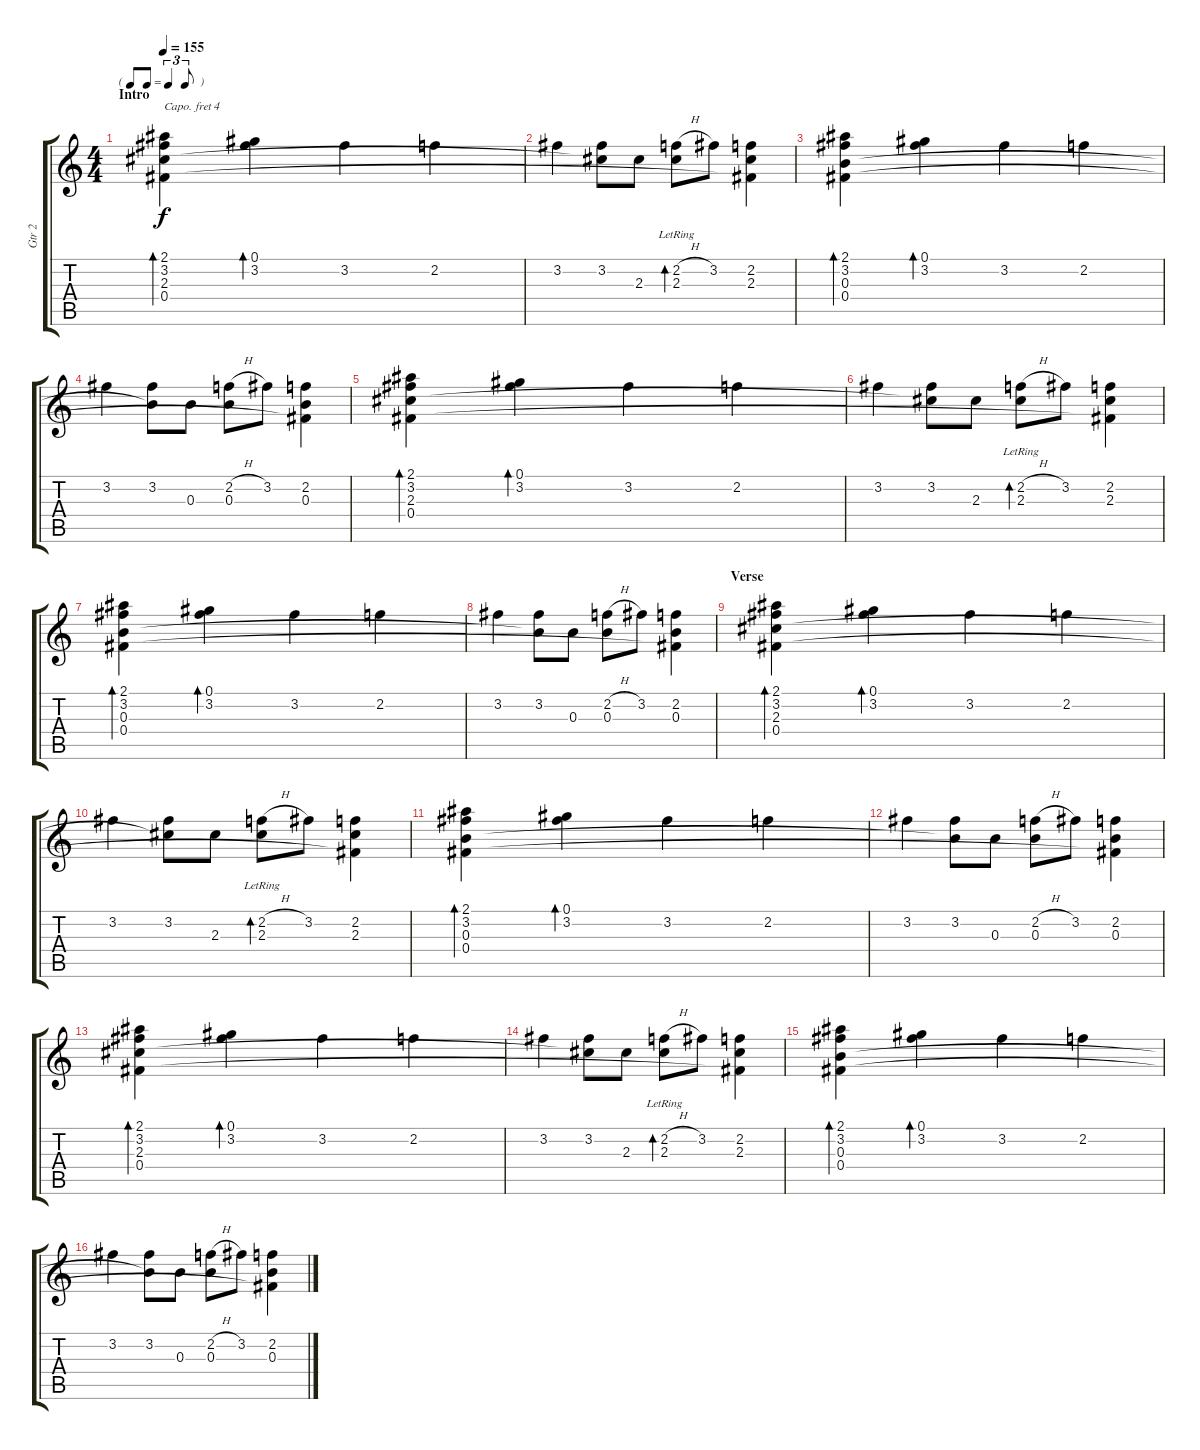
\track ("Gtr 2" "Gtr 2") {instrument overdrivenguitar}
\staff {score tabs}
\capo 4
\tuning (E4 B3 G3 D3 A2 E2) {hide}
\ts (4 4)
\tf triplet8th
\section ("" "Intro")
\tempo 155
\clef g2
\ks c
(2.1 3.2 2.3 0.4).4{bd 240 dy f instrument overdrivenguitar} (0.1 3.2).4{bd 120} 3.2.4 2.2.4 |
3.2.4 (3.2 2.3{t}).8 2.3.8 (2.2{h} 2.3{lr}).8{bd 120} 3.2.8 (2.2 2.3 0.4{t}).4 |
(2.1 3.2 0.3 0.4).4{bd 240} (0.1 3.2).4{bd 120} 3.2.4 2.2.4 |
3.2.4 (3.2 0.3{t}).8 0.3.8 (2.2{h} 0.3).8 3.2.8 (2.2 0.3 0.4{t}).4 |
(2.1 3.2 2.3 0.4).4{bd 240} (0.1 3.2).4{bd 120} 3.2.4 2.2.4 |
3.2.4 (3.2 2.3{t}).8 2.3.8 (2.2{h} 2.3{lr}).8{bd 120} 3.2.8 (2.2 2.3 0.4{t}).4 |
(2.1 3.2 0.3 0.4).4{bd 240} (0.1 3.2).4{bd 120} 3.2.4 2.2.4 |
3.2.4 (3.2 0.3{t}).8 0.3.8 (2.2{h} 0.3).8 3.2.8 (2.2 0.3 0.4{t}).4 |
\section ("" "Verse")
(2.1 3.2 2.3 0.4).4{bd 240} (0.1 3.2).4{bd 120} 3.2.4 2.2.4 |
3.2.4 (3.2 2.3{t}).8 2.3.8 (2.2{h} 2.3{lr}).8{bd 120} 3.2.8 (2.2 2.3 0.4{t}).4 |
(2.1 3.2 0.3 0.4).4{bd 240} (0.1 3.2).4{bd 120} 3.2.4 2.2.4 |
3.2.4 (3.2 0.3{t}).8 0.3.8 (2.2{h} 0.3).8 3.2.8 (2.2 0.3 0.4{t}).4 |
(2.1 3.2 2.3 0.4).4{bd 240} (0.1 3.2).4{bd 120} 3.2.4 2.2.4 |
3.2.4 (3.2 2.3{t}).8 2.3.8 (2.2{h} 2.3{lr}).8{bd 120} 3.2.8 (2.2 2.3 0.4{t}).4 |
(2.1 3.2 0.3 0.4).4{bd 240} (0.1 3.2).4{bd 120} 3.2.4 2.2.4 |
3.2.4 (3.2 0.3{t}).8 0.3.8 (2.2{h} 0.3).8 3.2.8 (2.2 0.3 0.4{t}).4
